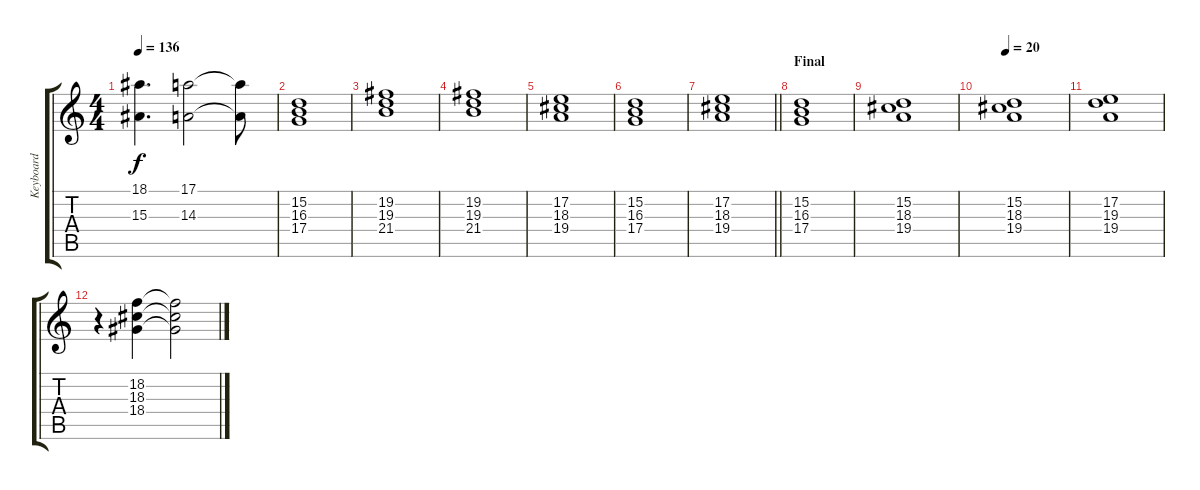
\track ("Keyboard" "Keyboard") {instrument stringensemble1}
\staff {score tabs}
\tuning (E4 B3 G3 D3 A2 E2) {hide}
\ts (4 4)
\tempo 136
\clef g2
\ks c
(18.1 15.3).4{d dy f} (17.1 14.3).2 (17.1{t} 14.3{t}).8 |
(15.2 16.3 17.4).1 |
(19.2 19.3 21.4).1 |
(19.2 19.3 21.4).1 |
(17.2 18.3 19.4).1 |
(15.2 16.3 17.4).1 |
\barLineRight lightlight
(17.2 18.3 19.4).1 |
\section ("" "Final")
(15.2 16.3 17.4).1 |
(15.2 18.3 19.4).1 |
\tempo 20
(15.2 18.3 19.4).1 |
(17.2 19.3 19.4).1 |
r.4 (18.2 18.3 18.4).4 (18.2{t} 18.3{t} 18.4{t}).2{volume 0}
